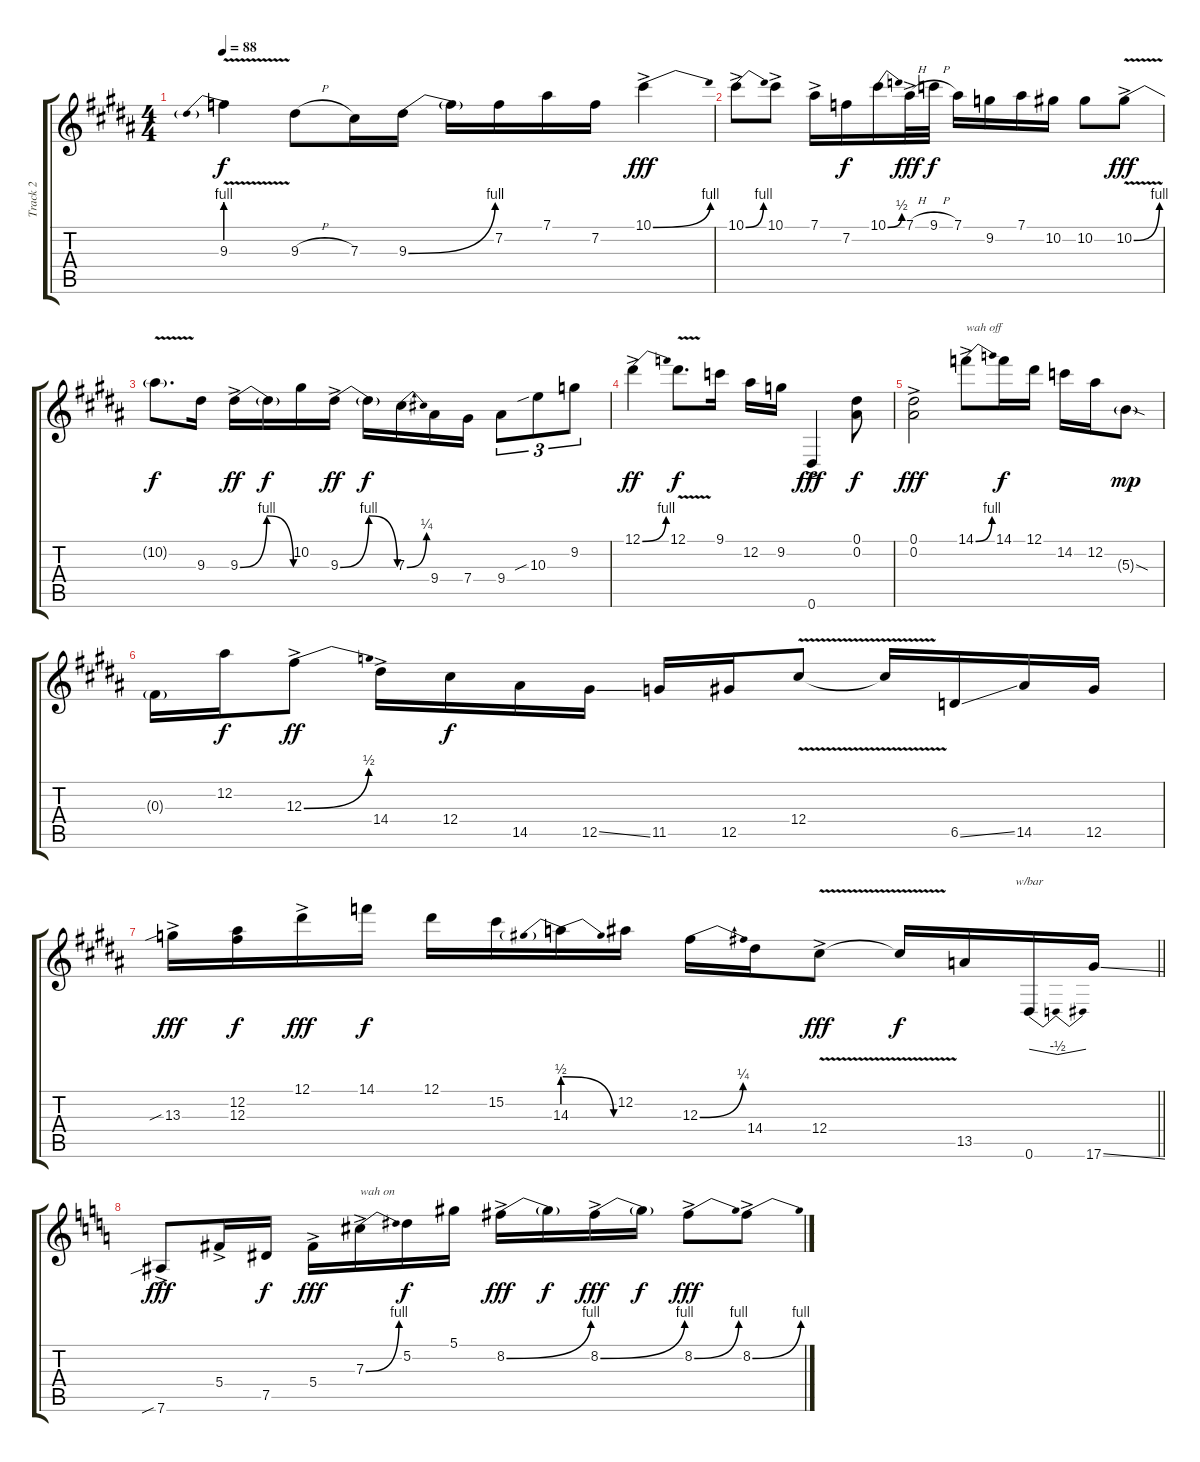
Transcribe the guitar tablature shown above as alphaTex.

\track ("Track 2" "Track 2") {instrument electricguitarjazz}
\staff {score tabs}
\tuning (Eb4 Bb3 Gb3 Db3 Ab2 Eb2) {hide}
\ts (4 4)
\tempo 88
\clef g2
\ks b
9.3{be (prebend 0 4 60 4) v}.4{dy f} 9.3{h}.8 7.3.16 9.3{be (bend 0 0 60 4)}.16 9.3{t}.16 7.2.16 7.1.16 7.2.16 10.1{be (bend 0 0 60 4) ac}.4{dy fff} |
10.1{be (bend 0 0 60 4) ac}.8 10.1{ac}.8 7.1{ac}.16 7.2.16{dy f} 10.1{be (bend 0 0 60 2)}.16 7.1{h ac}.32{dy fff} 9.1{h}.32{dy f} 7.1.16 9.2.16 7.1.16 10.2.16 10.2.8 10.2{be (bend 0 0 60 4) v ac}.8{dy fff} |
10.2{t}.8{d dy f} 9.3.16 9.3{be (bendrelease 0 0 15 4 30 4 60 0) ac}.16{dy ff} 9.3{t}.16{dy f} 10.2.16 9.3{be (bendrelease 0 0 15 4 30 4 60 0) ac}.16{dy ff} 9.3{t}.16{dy f} 7.3{be (bend 0 0 60 1)}.16 9.4.16 7.4.16 9.4.8{tu (3 2)} 10.3{sib}.8{tu (3 2)} 9.2.8{tu (3 2)} |
12.1{be (bend 0 0 60 4) ac}.4{dy ff} 12.1{v}.8{d dy f} 9.1.16 12.2.16 9.2.16 0.6{ac}.4{dy fff} (0.1 0.2).8{dy f} |
(0.1{ac} 0.2{ac}).2{dy fff} 14.1{be (bend 0 0 60 4) ac}.8{txt "wah off"} 14.1.16{dy f} 12.1.16 14.2.16 12.2.16 5.3{sod g}.8{dy mp} |
0.3{g}.16 12.2.16{dy f} 12.3{be (bend 0 0 60 2) ac}.8{dy ff} 14.4{ac}.16 12.4.16{dy f} 14.5.16 12.5{ss}.16 11.5.16 12.5.16 12.4{v}.8 12.4{t}.16 6.5{ss}.16 14.5.16 12.5.16 |
\barLineRight lightlight
13.3{sib ac}.16{dy fff} (12.2 12.3).16{dy f} 12.1{ac}.16{dy fff} 14.1.16{dy f} 12.1.16 15.2.16 14.3{be (prebendrelease 0 2 60 0)}.16 12.2.16 12.3{be (bend 0 0 60 1)}.16 14.4.16 12.4{v ac}.8{dy fff} 12.4{t}.16{dy f} 13.5.16 0.6.16{tbe (dip default 0 0 30 -2 60 0)} 17.6{ss}.16 |
\ks aminor
7.6{sib ac}.8{dy fff} 5.4{ac}.16 7.5.16{dy f} 5.4{ac}.16{dy fff} 7.3{be (bend 0 0 60 4) ac}.16{txt "wah on"} 5.2.16{dy f} 5.1.16 8.2{be (bend 0 0 60 4) ac}.16{dy fff} 8.2{t}.16{dy f} 8.2{be (bend 0 0 60 4) ac}.16{dy fff} 8.2{t}.16{dy f} 8.2{be (bend 0 0 60 4) ac}.8{dy fff} 8.2{be (bend 0 0 60 4) ac}.8
